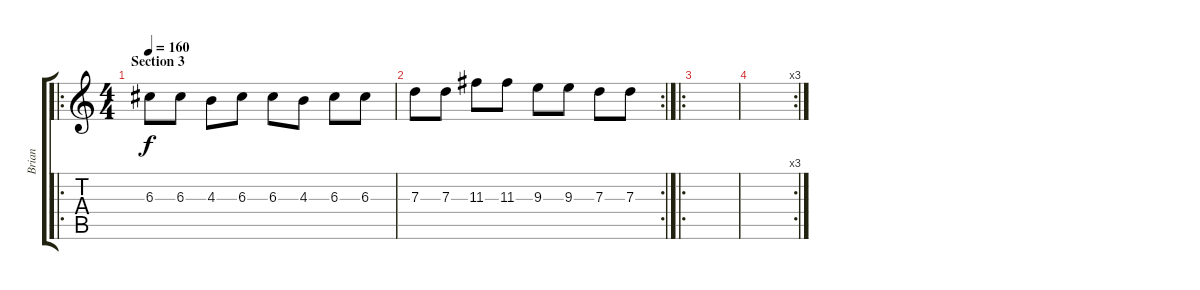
\track ("Brian" "Brian") {instrument acousticguitarnylon}
\staff {score tabs}
\tuning (E4 B3 G3 D3 A2 E2) {hide}
\ro
\ts (4 4)
\section ("" "Section 3")
\tempo 160
\clef g2
\ks c
6.3.8{dy f} 6.3.8 4.3.8 6.3.8 6.3.8 4.3.8 6.3.8 6.3.8 |
\rc 2
7.3.8 7.3.8 11.3.8 11.3.8 9.3.8 9.3.8 7.3.8 7.3.8 |
\ro
|
\rc 3
